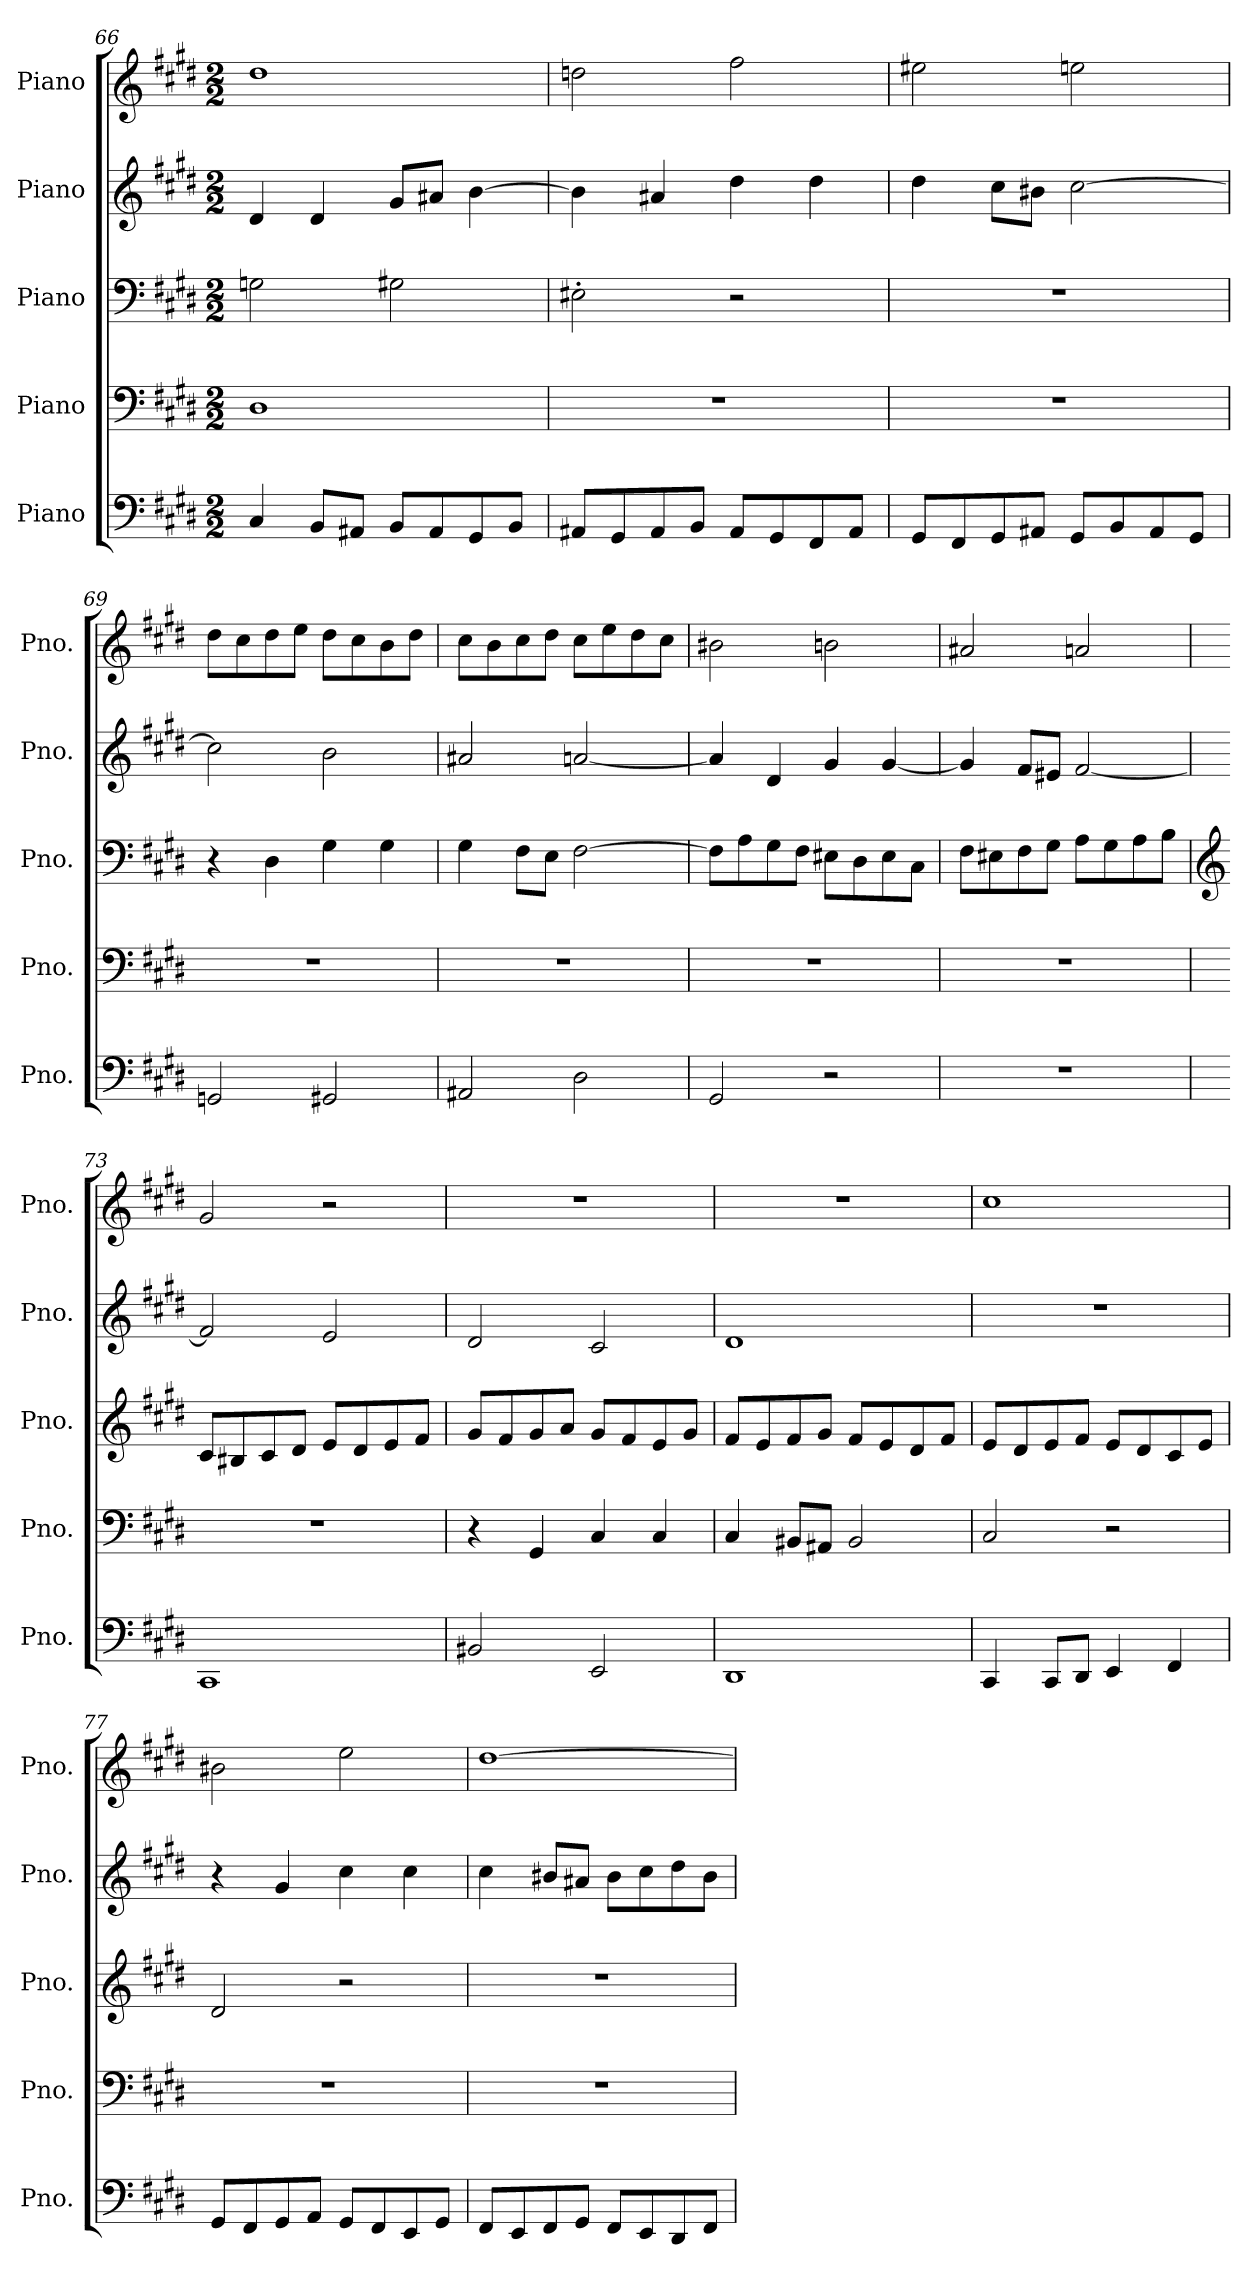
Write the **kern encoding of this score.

**kern	**kern	**kern	**kern	**kern
*part5	*part4	*part3	*part2	*part1
*staff5	*staff4	*staff3	*staff2	*staff1
*I"Piano	*I"Piano	*I"Piano	*I"Piano	*I"Piano
*I'Pno.	*I'Pno.	*I'Pno.	*I'Pno.	*I'Pno.
!!LO:PB:g=z
*clefF4	*clefF4	*clefF4	*clefG2	*clefG2
*k[f#c#g#d#]	*k[f#c#g#d#]	*k[f#c#g#d#]	*k[f#c#g#d#]	*k[f#c#g#d#]
*M2/2	*M2/2	*M2/2	*M2/2	*M2/2
=66	=66	=66	=66	=66
4C#i/	1D#j	2GnZ\	4d#V/	1dd#N
8BBi/L	.	.	4d#V/	.
8AA#Xi/J	.	.	.	.
8BBi/L	.	2G#XZ\	8g#V/L	.
8AA#i/	.	.	8a#XV/J	.
8GG#i/	.	.	[4bV\	.
8BBi/J	.	.	.	.
=67	=67	=67	=67	=67
8AA#Xi/L	1r	2E#X'Z\	4bV\]	2ddnN\
8GG#i/	.	.	.	.
8AA#i/	.	.	4a#XV/	.
8BBi/J	.	.	.	.
8AA#i/L	.	2r	4dd#V\	2ff#N\
8GG#i/	.	.	.	.
8FF#i/	.	.	4dd#V\	.
8AA#i/J	.	.	.	.
=68	=68	=68	=68	=68
8GG#i/L	1r	1r	4dd#V\	2ee#XN\
8FF#i/	.	.	.	.
8GG#i/	.	.	8cc#V\L	.
8AA#Xi/J	.	.	8b#XV\J	.
8GG#i/L	.	.	[2cc#V\	2eenN\
8BBi/	.	.	.	.
8AA#i/	.	.	.	.
8GG#i/J	.	.	.	.
=69	=69	=69	=69	=69
2GGni/	1r	4r	2cc#V\]	8dd#N\L
.	.	.	.	8cc#N\
.	.	4D#Z\	.	8dd#N\
.	.	.	.	8eeN\J
2GG#Xi/	.	4G#Z\	2bV\	8dd#N\L
.	.	.	.	8cc#N\
.	.	4G#Z\	.	8bN\
.	.	.	.	8dd#N\J
!!LO:LB:g=z
=70	=70	=70	=70	=70
2AA#Xi/	1r	4G#Z\	2a#XV/	8cc#N\L
.	.	.	.	8bN\
.	.	8F#Z\L	.	8cc#N\
.	.	8EZ\J	.	8dd#N\J
2D#i\	.	[2F#Z\	[2anV/	8cc#N\L
.	.	.	.	8eeN\
.	.	.	.	8dd#N\
.	.	.	.	8cc#N\J
=71	=71	=71	=71	=71
2GG#i/	1r	8F#Z\L]	4aV/]	2b#XN\
.	.	8AZ\	.	.
.	.	8G#Z\	4d#V/	.
.	.	8F#Z\J	.	.
2r	.	8E#XZ\L	4g#V/	2bnN\
.	.	8D#Z\	.	.
.	.	8E#Z\	[4g#V/	.
.	.	8C#Z\J	.	.
=72	=72	=72	=72	=72
1r	1r	8F#Z\L	4g#V/]	2a#XN/
.	.	8E#XZ\	.	.
.	.	8F#Z\	8f#V/L	.
.	.	8G#Z\J	8e#XV/J	.
.	.	8AZ\L	[2f#V/	2anN/
.	.	8G#Z\	.	.
.	.	8AZ\	.	.
.	.	8BZ\J	.	.
=73	=73	=73	=73	=73
*	*	*clefG2	*	*
1CC#i	1r	8c#Z/L	2f#V/]	2g#N/
.	.	8B#XZ/	.	.
.	.	8c#Z/	.	.
.	.	8d#Z/J	.	.
.	.	8eZ/L	2eV/	2r
.	.	8d#Z/	.	.
.	.	8eZ/	.	.
.	.	8f#Z/J	.	.
!!LO:PB:g=z
=74	=74	=74	=74	=74
2BB#Xi/	4r	8g#Z/L	2d#V/	1r
.	.	8f#Z/	.	.
.	4GG#j/	8g#Z/	.	.
.	.	8aZ/J	.	.
2EEi/	4C#j/	8g#Z/L	2c#V/	.
.	.	8f#Z/	.	.
.	4C#j/	8eZ/	.	.
.	.	8g#Z/J	.	.
=75	=75	=75	=75	=75
1DD#i	4C#j/	8f#Z/L	1d#V	1r
.	.	8eZ/	.	.
.	8BB#Xj/L	8f#Z/	.	.
.	8AA#Xj/J	8g#Z/J	.	.
.	2BB#j/	8f#Z/L	.	.
.	.	8eZ/	.	.
.	.	8d#Z/	.	.
.	.	8f#Z/J	.	.
=76	=76	=76	=76	=76
4CC#i/	2C#j/	8eZ/L	1r	1cc#N
.	.	8d#Z/	.	.
8CC#i/L	.	8eZ/	.	.
8DD#i/J	.	8f#Z/J	.	.
4EEi/	2r	8eZ/L	.	.
.	.	8d#Z/	.	.
4FF#i/	.	8c#Z/	.	.
.	.	8eZ/J	.	.
=77	=77	=77	=77	=77
8GG#i/L	1r	2d#Z/	4r	2b#XN\
8FF#i/	.	.	.	.
8GG#i/	.	.	4g#V/	.
8AAi/J	.	.	.	.
8GG#i/L	.	2r	4cc#V\	2eeN\
8FF#i/	.	.	.	.
8EEi/	.	.	4cc#V\	.
8GG#i/J	.	.	.	.
!!LO:LB:g=z
=78	=78	=78	=78	=78
8FF#i/L	1r	1r	4cc#V\	[1dd#N
8EEi/	.	.	.	.
8FF#i/	.	.	8b#XV/L	.
8GG#i/J	.	.	8a#XV/J	.
8FF#i/L	.	.	8b#V\L	.
8EEi/	.	.	8cc#V\	.
8DD#i/	.	.	8dd#V\	.
8FF#i/J	.	.	8b#V\J	.
=	=	=	=	=
*-	*-	*-	*-	*-
